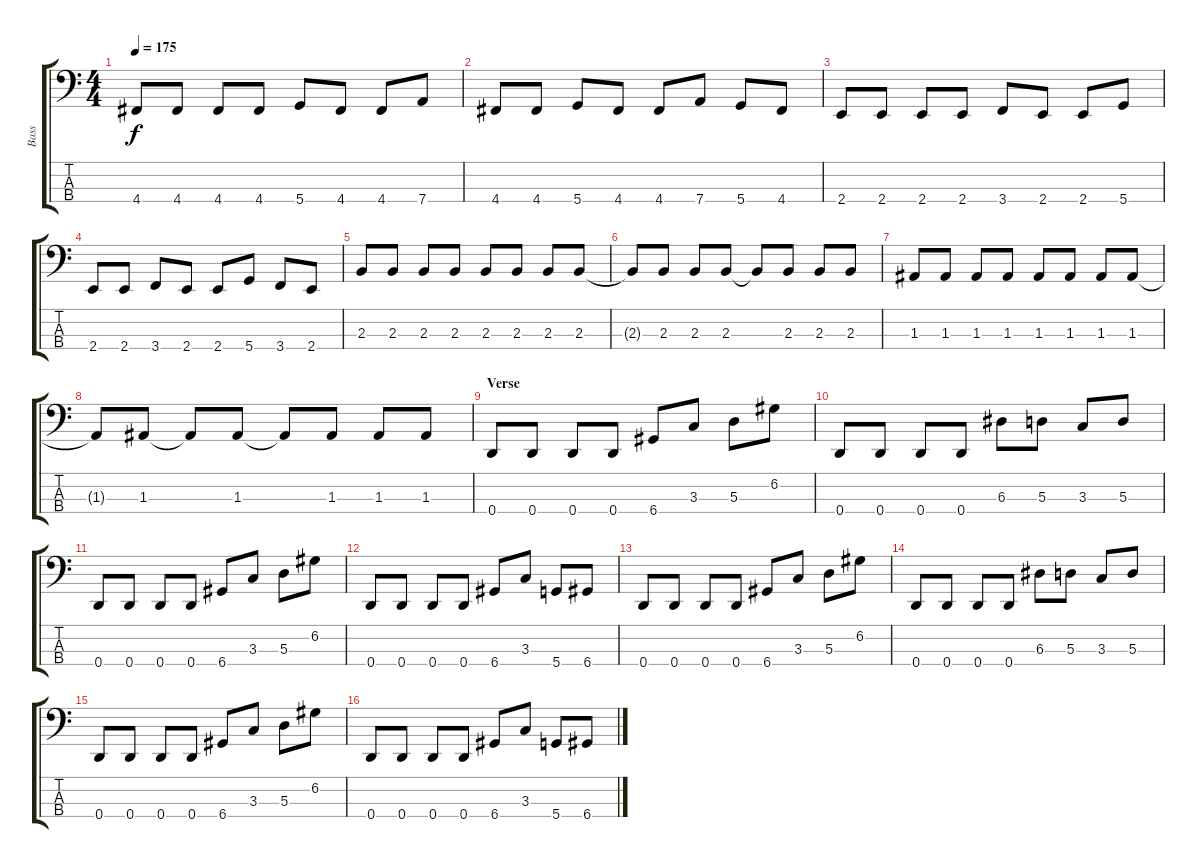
\track ("Bass" "Bass") {instrument electricbasspick}
\staff {score tabs}
\tuning (G2 D2 A1 D1) {hide}
\ts (4 4)
\tempo 175
\clef f4
\ks c
4.4.8{dy f} 4.4.8 4.4.8 4.4.8 5.4.8 4.4.8 4.4.8 7.4.8 |
4.4.8 4.4.8 5.4.8 4.4.8 4.4.8 7.4.8 5.4.8 4.4.8 |
2.4.8 2.4.8 2.4.8 2.4.8 3.4.8 2.4.8 2.4.8 5.4.8 |
2.4.8 2.4.8 3.4.8 2.4.8 2.4.8 5.4.8 3.4.8 2.4.8 |
2.3.8 2.3.8 2.3.8 2.3.8 2.3.8 2.3.8 2.3.8 2.3.8 |
2.3{t}.8 2.3.8 2.3.8 2.3.8 2.3{t}.8 2.3.8 2.3.8 2.3.8 |
1.3.8 1.3.8 1.3.8 1.3.8 1.3.8 1.3.8 1.3.8 1.3.8 |
1.3{t}.8 1.3.8 1.3{t}.8 1.3.8 1.3{t}.8 1.3.8 1.3.8 1.3.8 |
\section ("" "Verse")
0.4.8 0.4.8 0.4.8 0.4.8 6.4.8 3.3.8 5.3.8 6.2.8 |
0.4.8 0.4.8 0.4.8 0.4.8 6.3.8 5.3.8 3.3.8 5.3.8 |
0.4.8 0.4.8 0.4.8 0.4.8 6.4.8 3.3.8 5.3.8 6.2.8 |
0.4.8 0.4.8 0.4.8 0.4.8 6.4.8 3.3.8 5.4.8 6.4.8 |
0.4.8 0.4.8 0.4.8 0.4.8 6.4.8 3.3.8 5.3.8 6.2.8 |
0.4.8 0.4.8 0.4.8 0.4.8 6.3.8 5.3.8 3.3.8 5.3.8 |
0.4.8 0.4.8 0.4.8 0.4.8 6.4.8 3.3.8 5.3.8 6.2.8 |
0.4.8 0.4.8 0.4.8 0.4.8 6.4.8 3.3.8 5.4.8 6.4.8
